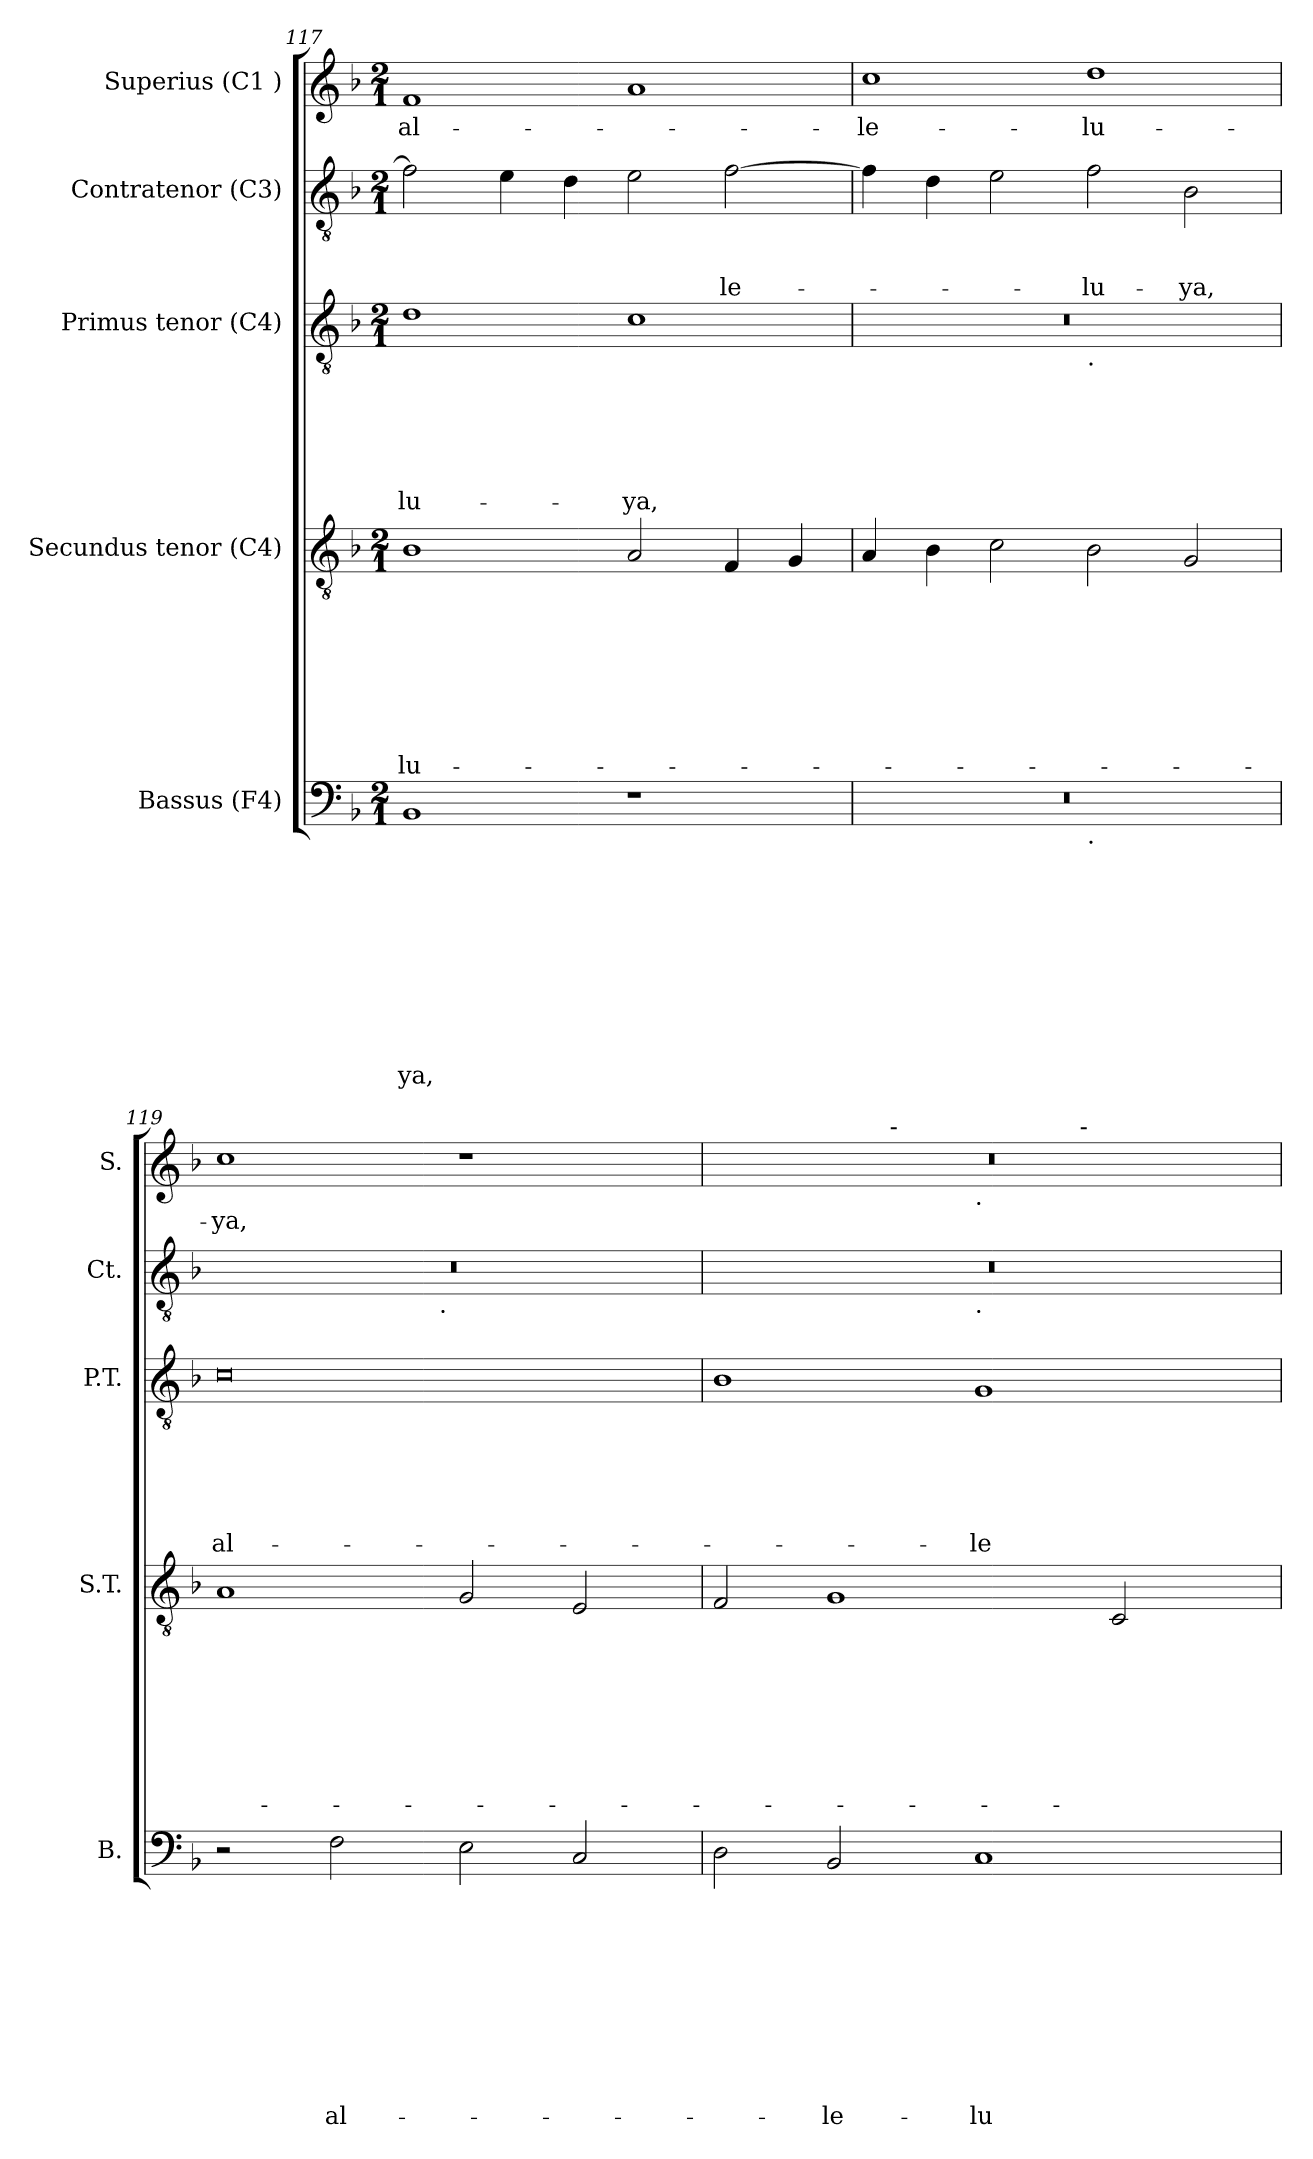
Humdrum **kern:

**kern	**text	**text	**text	**text	**text	**text	**text	**text	**text	**text	**kern	**text	**text	**text	**text	**text	**text	**text	**text	**kern	**text	**text	**text	**text	**text	**text	**kern	**text	**text	**text	**kern	**text
*part5	*part5	*part5	*part5	*part5	*part5	*part5	*part5	*part5	*part5	*part5	*part4	*part4	*part4	*part4	*part4	*part4	*part4	*part4	*part4	*part3	*part3	*part3	*part3	*part3	*part3	*part3	*part2	*part2	*part2	*part2	*part1	*part1
*staff5	*staff5	*staff5	*staff5	*staff5	*staff5	*staff5	*staff5	*staff5	*staff5	*staff5	*staff4	*staff4	*staff4	*staff4	*staff4	*staff4	*staff4	*staff4	*staff4	*staff3	*staff3	*staff3	*staff3	*staff3	*staff3	*staff3	*staff2	*staff2	*staff2	*staff2	*staff1	*staff1
*I"Bassus (F4)	*	*	*	*	*	*	*	*	*	*	*I"Secundus tenor (C4)	*	*	*	*	*	*	*	*	*I"Primus tenor (C4)	*	*	*	*	*	*	*I"Contratenor (C3)	*	*	*	*I"Superius (C1 )	*
*I'B.	*	*	*	*	*	*	*	*	*	*	*I'S.T.	*	*	*	*	*	*	*	*	*I'P.T.	*	*	*	*	*	*	*I'Ct.	*	*	*	*I'S.	*
*clefF4	*	*	*	*	*	*	*	*	*	*	*clefGv2	*	*	*	*	*	*	*	*	*clefGv2	*	*	*	*	*	*	*clefGv2	*	*	*	*clefG2	*
*k[b-]	*	*	*	*	*	*	*	*	*	*	*k[b-]	*	*	*	*	*	*	*	*	*k[b-]	*	*	*	*	*	*	*k[b-]	*	*	*	*k[b-]	*
*F:	*	*	*	*	*	*	*	*	*	*	*F:	*	*	*	*	*	*	*	*	*F:	*	*	*	*	*	*	*F:	*	*	*	*F:	*
*M2/1	*	*	*	*	*	*	*	*	*	*	*M2/1	*	*	*	*	*	*	*	*	*M2/1	*	*	*	*	*	*	*M2/1	*	*	*	*M2/1	*
=117	=117	=117	=117	=117	=117	=117	=117	=117	=117	=117	=117	=117	=117	=117	=117	=117	=117	=117	=117	=117	=117	=117	=117	=117	=117	=117	=117	=117	=117	=117	=117	=117
!	!	!	!	!	!	!	!	!	!	!LO:LY:b	!	!	!	!	!	!	!	!	!LO:LY:b	!	!	!	!	!	!	!LO:LY:b	!	!	!	!	!	!LO:LY:b
1BB-	.	.	.	.	.	.	.	.	.	-ya,	1B-	.	.	.	.	.	.	.	-lu-	1d	.	.	.	.	.	-lu-	2f\]	.	.	.	1f	al-
.	.	.	.	.	.	.	.	.	.	.	.	.	.	.	.	.	.	.	.	.	.	.	.	.	.	.	4e\	.	.	.	.	.
.	.	.	.	.	.	.	.	.	.	.	.	.	.	.	.	.	.	.	.	.	.	.	.	.	.	.	4d\	.	.	.	.	.
!	!	!	!	!	!	!	!	!	!	!	!	!	!	!	!	!	!	!	!	!	!	!	!	!	!	!LO:LY:b	!	!	!	!	!	!
1r	.	.	.	.	.	.	.	.	.	.	2A/	.	.	.	.	.	.	.	.	1c	.	.	.	.	.	-ya,	2e\	.	.	.	1a	.
!	!	!	!	!	!	!	!	!	!	!	!	!	!	!	!	!	!	!	!	!	!	!	!	!	!	!	!	!	!	!LO:LY:b	!	!
.	.	.	.	.	.	.	.	.	.	.	4F/	.	.	.	.	.	.	.	.	.	.	.	.	.	.	.	[>2f\	.	.	-le-	.	.
.	.	.	.	.	.	.	.	.	.	.	4G/	.	.	.	.	.	.	.	.	.	.	.	.	.	.	.	.	.	.	.	.	.
=118	=118	=118	=118	=118	=118	=118	=118	=118	=118	=118	=118	=118	=118	=118	=118	=118	=118	=118	=118	=118	=118	=118	=118	=118	=118	=118	=118	=118	=118	=118	=118	=118
!	!	!	!	!	!	!	!	!	!	!	!	!	!	!	!	!	!	!	!	!	!	!	!	!	!	!	!	!	!	!	!	!LO:LY:b
*^	*	*	*	*	*	*	*	*	*	*	*	*	*	*	*	*	*	*	*	*^	*	*	*	*	*	*	*	*	*	*	*	*
0r	1ryy	.	.	.	.	.	.	.	.	.	.	4A/	.	.	.	.	.	.	.	.	0r	1ryy	.	.	.	.	.	.	4f\]	.	.	.	1cc	-le-
.	.	.	.	.	.	.	.	.	.	.	.	4B-\	.	.	.	.	.	.	.	.	.	.	.	.	.	.	.	.	4d\	.	.	.	.	.
.	.	.	.	.	.	.	.	.	.	.	.	2c\	.	.	.	.	.	.	.	.	.	.	.	.	.	.	.	.	2e\	.	.	.	.	.
!	!	!	!	!	!	!	!	!	!	!	!	!	!	!	!	!	!	!	!	!	!	!LO:TX:b:t=.	!	!	!	!	!	!	!	!	!	!	!	!
!	!LO:TX:b:t=.	!	!	!	!	!	!	!	!	!	!	!	!	!	!	!	!	!	!	!	!	!	!	!	!	!	!	!	!	!	!	!	!	!
!	!	!	!	!	!	!	!	!	!	!	!	!	!	!	!	!	!	!	!	!	!	!	!	!	!	!	!	!	!	!	!	!LO:LY:b	!	!LO:LY:b
.	1ryy	.	.	.	.	.	.	.	.	.	.	2B-\	.	.	.	.	.	.	.	.	.	1ryy	.	.	.	.	.	.	2f\	.	.	-lu-	1dd	-lu-
!	!	!	!	!	!	!	!	!	!	!	!	!	!	!	!	!	!	!	!	!	!	!	!	!	!	!	!	!	!	!	!	!LO:LY:b	!	!
.	.	.	.	.	.	.	.	.	.	.	.	2G/	.	.	.	.	.	.	.	.	.	.	.	.	.	.	.	.	2B-\	.	.	-ya,	.	.
=119	=119	=119	=119	=119	=119	=119	=119	=119	=119	=119	=119	=119	=119	=119	=119	=119	=119	=119	=119	=119	=119	=119	=119	=119	=119	=119	=119	=119	=119	=119	=119	=119	=119	=119
!	!	!	!	!	!	!	!	!	!	!	!	!	!	!	!	!	!	!	!	!	!	!	!	!	!	!	!	!LO:LY:b:rj	!	!	!	!	!	!LO:LY:b
*v	*v	*	*	*	*	*	*	*	*	*	*	*	*	*	*	*	*	*	*	*	*v	*v	*	*	*	*	*	*	*^	*	*	*	*	*
2r	.	.	.	.	.	.	.	.	.	.	1A	.	.	.	.	.	.	.	.	0c	.	.	.	.	.	al-	0r	2ryy	.	.	.	1cc	-ya,
!	!	!	!	!	!	!	!	!	!	!LO:LY:b	!	!	!	!	!	!	!	!	!	!	!	!	!	!	!	!	!	!	!	!	!	!	!
2F\	.	.	.	.	.	.	.	.	.	al-	.	.	.	.	.	.	.	.	.	.	.	.	.	.	.	.	.	4...ryy	.	.	.	.	.
!	!	!	!	!	!	!	!	!	!	!	!	!	!	!	!	!	!	!	!	!	!	!	!	!	!	!	!	!LO:TX:b:t=.	!	!	!	!	!
.	.	.	.	.	.	.	.	.	.	.	.	.	.	.	.	.	.	.	.	.	.	.	.	.	.	.	.	1ryy	.	.	.	.	.
2E\	.	.	.	.	.	.	.	.	.	.	2G/	.	.	.	.	.	.	.	.	.	.	.	.	.	.	.	.	.	.	.	.	1r	.
2C/	.	.	.	.	.	.	.	.	.	.	2E/	.	.	.	.	.	.	.	.	.	.	.	.	.	.	.	.	.	.	.	.	.	.
.	.	.	.	.	.	.	.	.	.	.	.	.	.	.	.	.	.	.	.	.	.	.	.	.	.	.	.	32ryy	.	.	.	.	.
!!LO:LB:g=z
=120	=120	=120	=120	=120	=120	=120	=120	=120	=120	=120	=120	=120	=120	=120	=120	=120	=120	=120	=120	=120	=120	=120	=120	=120	=120	=120	=120	=120	=120	=120	=120	=120	=120
*	*	*	*	*	*	*	*	*	*	*	*	*	*	*	*	*	*	*	*	*	*	*	*	*	*	*	*	*	*	*	*	*^	*
*	*	*	*	*	*	*	*	*	*	*	*	*	*	*	*	*	*	*	*	*	*	*	*	*	*	*	*	*	*	*	*	*	*^	*
*	*	*	*	*	*	*	*	*	*	*	*	*	*	*	*	*	*	*	*	*	*	*	*	*	*	*	*	*	*	*	*	*	*	*^	*
2D\	.	.	.	.	.	.	.	.	.	.	2F/	.	.	.	.	.	.	.	.	1B-	.	.	.	.	.	.	0r	1ryy	.	.	.	0r	2ryy	1ryy	1ryy	.
!	!	!	!	!	!	!	!	!	!	!LO:LY:b	!	!	!	!	!	!	!	!	!	!	!	!	!	!	!	!	!	!	!	!	!	!	!	!	!	!
2BB-/	.	.	.	.	.	.	.	.	.	-le-	1G	.	.	.	.	.	.	.	.	.	.	.	.	.	.	.	.	.	.	.	.	.	8.ryy	.	.	.
!	!	!	!	!	!	!	!	!	!	!	!	!	!	!	!	!	!	!	!	!	!	!	!	!	!	!	!	!	!	!	!	!	!LO:TX:a:t=-	!	!	!
.	.	.	.	.	.	.	.	.	.	.	.	.	.	.	.	.	.	.	.	.	.	.	.	.	.	.	.	.	.	.	.	.	1ryy	.	.	.
!	!	!	!	!	!	!	!	!	!	!	!	!	!	!	!	!	!	!	!	!	!	!	!	!	!	!	!	!	!	!	!	!	!	!LO:TX:b:t=.	!	!
!	!	!	!	!	!	!	!	!	!	!	!	!	!	!	!	!	!	!	!	!	!	!	!	!	!	!	!	!LO:TX:b:t=.	!	!	!	!	!	!	!	!
!	!	!	!	!	!	!	!	!	!	!LO:LY:b	!	!	!	!	!	!	!	!	!	!	!	!	!	!	!	!LO:LY:b	!	!	!	!	!	!	!	!	!	!
1C	.	.	.	.	.	.	.	.	.	-lu-	.	.	.	.	.	.	.	.	.	1G	.	.	.	.	.	-le-	.	1ryy	.	.	.	.	.	1ryy	4..ryy	.
!	!	!	!	!	!	!	!	!	!	!	!	!	!	!	!	!	!	!	!	!	!	!	!	!	!	!	!	!	!	!	!	!	!	!	!LO:TX:a:t=-	!
.	.	.	.	.	.	.	.	.	.	.	.	.	.	.	.	.	.	.	.	.	.	.	.	.	.	.	.	.	.	.	.	.	.	.	2ryy	.
.	.	.	.	.	.	.	.	.	.	.	2C/	.	.	.	.	.	.	.	.	.	.	.	.	.	.	.	.	.	.	.	.	.	.	.	.	.
.	.	.	.	.	.	.	.	.	.	.	.	.	.	.	.	.	.	.	.	.	.	.	.	.	.	.	.	.	.	.	.	.	4ryy	.	.	.
.	.	.	.	.	.	.	.	.	.	.	.	.	.	.	.	.	.	.	.	.	.	.	.	.	.	.	.	.	.	.	.	.	16ryy	.	16ryy	.
*	*	*	*	*	*	*	*	*	*	*	*	*	*	*	*	*	*	*	*	*	*	*	*	*	*	*	*v	*v	*	*	*	*	*	*	*	*
*	*	*	*	*	*	*	*	*	*	*	*	*	*	*	*	*	*	*	*	*	*	*	*	*	*	*	*	*	*	*	*v	*v	*v	*v	*
=	=	=	=	=	=	=	=	=	=	=	=	=	=	=	=	=	=	=	=	=	=	=	=	=	=	=	=	=	=	=	=	=
*-	*-	*-	*-	*-	*-	*-	*-	*-	*-	*-	*-	*-	*-	*-	*-	*-	*-	*-	*-	*-	*-	*-	*-	*-	*-	*-	*-	*-	*-	*-	*-	*-
